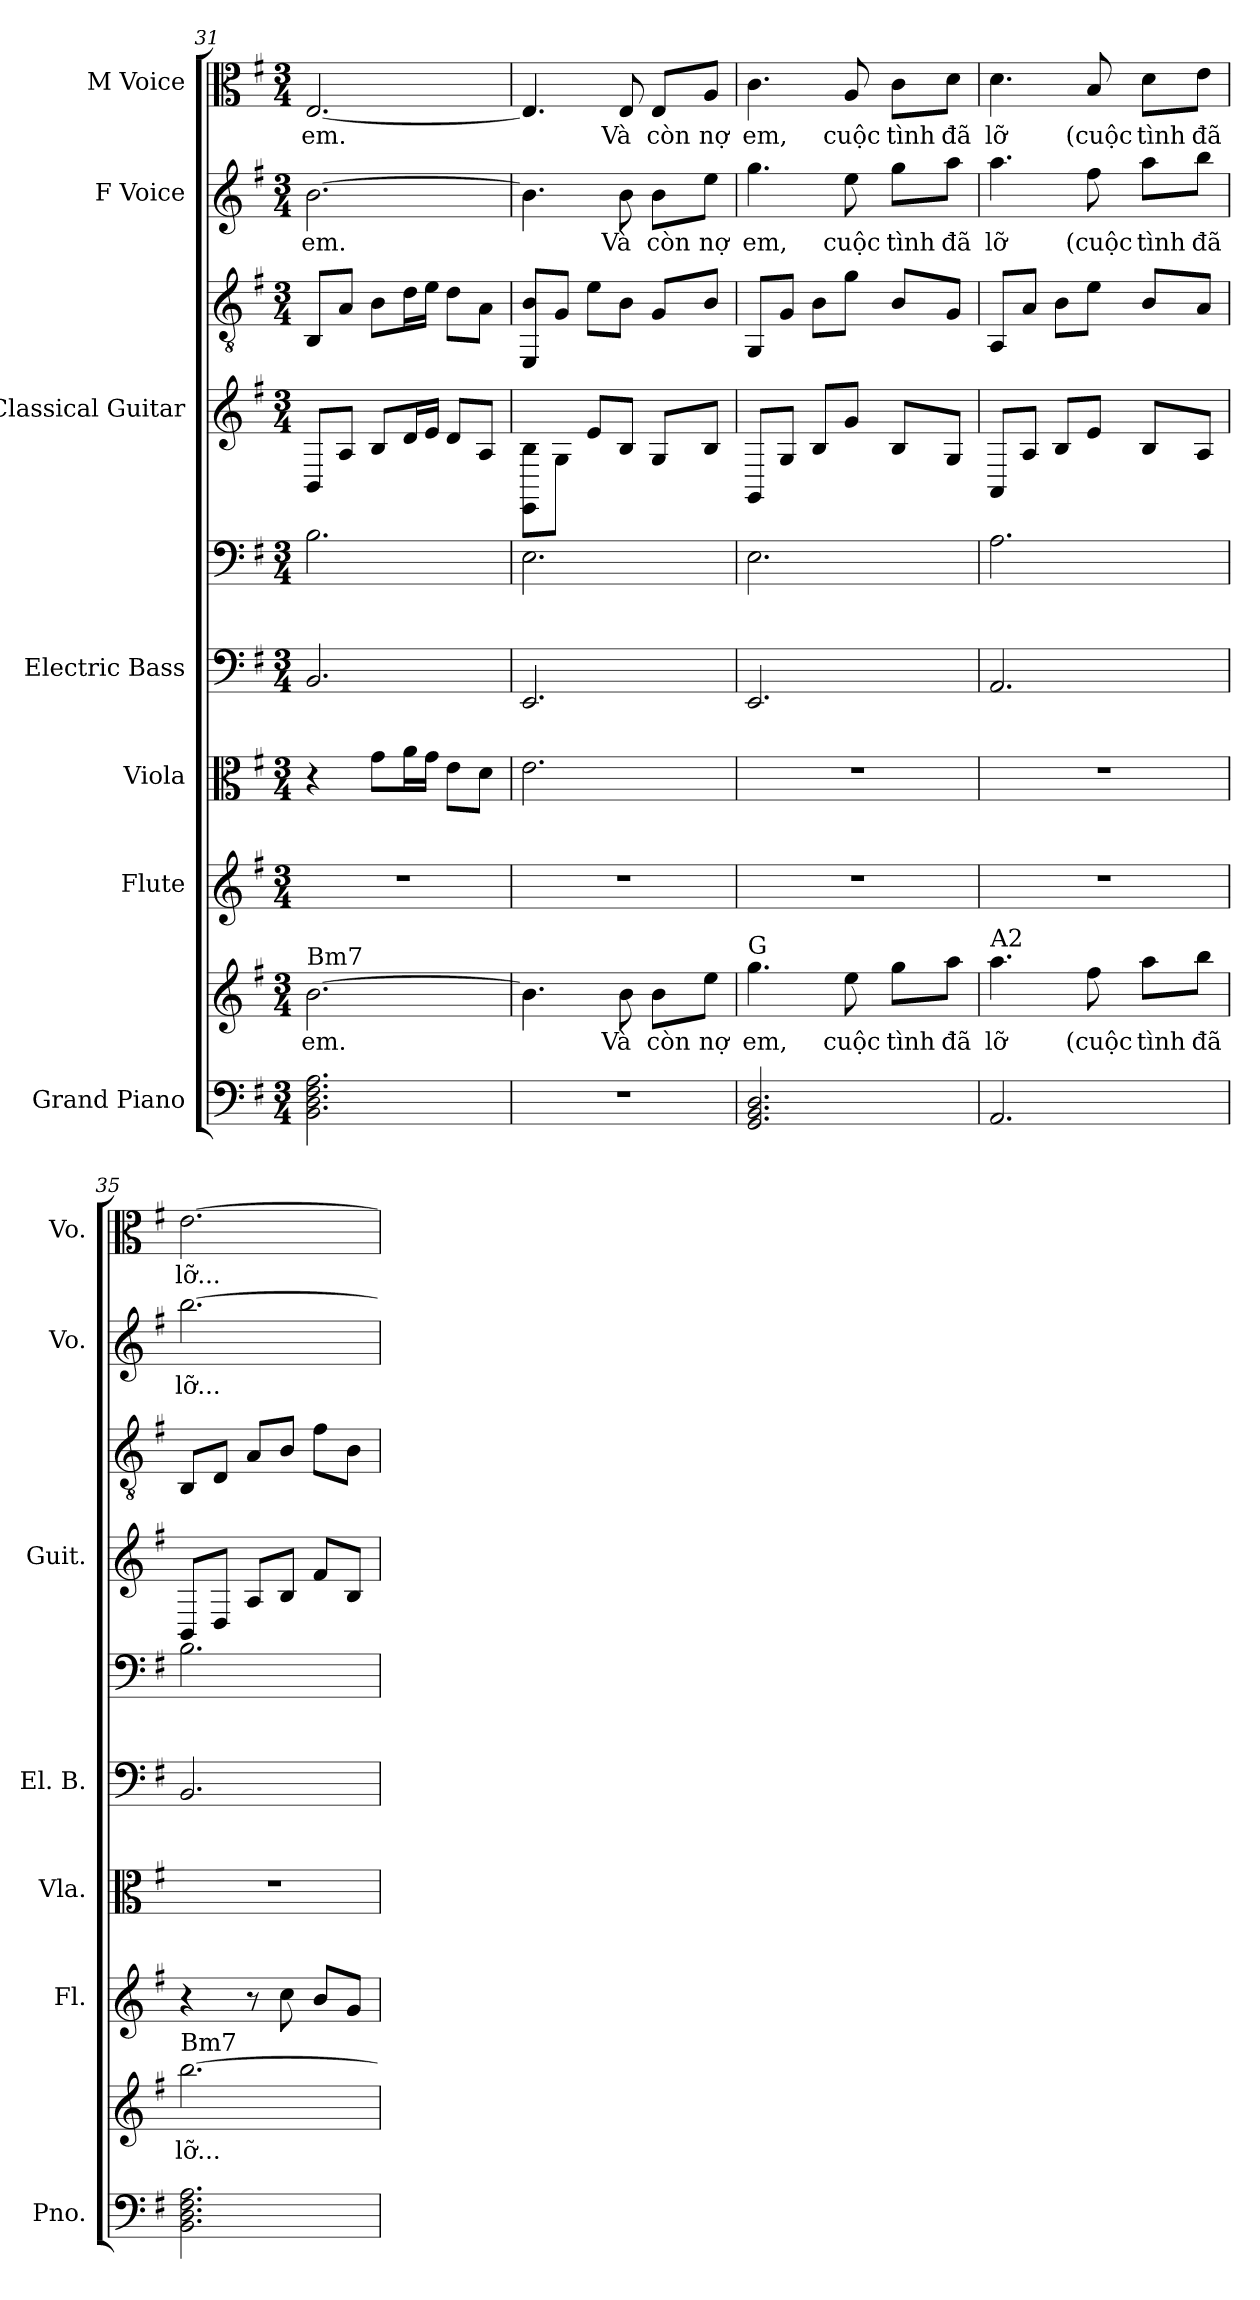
**kern	**kern	**text	**kern	**kern	**kern	**kern	**kern	**kern	**kern	**text	**kern	**text
*part7	*part7	*part7	*part6	*part5	*part4	*part4	*part3	*part3	*part2	*part2	*part1	*part1
*staff10	*staff9	*staff9	*staff8	*staff7	*staff6	*staff5	*staff4	*staff3	*staff2	*staff2	*staff1	*staff1
*I"Grand Piano	*	*	*I"Flute	*I"Viola	*I"Electric Bass	*	*I"Classical Guitar	*	*I"F Voice	*	*I"M Voice	*
*I'Pno.	*	*	*I'Fl.	*I'Vla.	*I'El. B.	*	*I'Guit.	*	*I'Vo.	*	*I'Vo.	*
*clefF4	*clefG2	*	*clefG2	*clefC3	*	*clefF4	*	*clefGv2	*clefG2	*	*clefC3	*
*	*	*	*	*	*ITrd7c12	*ITrd7c12	*	*	*	*	*	*
*k[f#]	*k[f#]	*	*k[f#]	*k[f#]	*k[f#]	*k[f#]	*k[f#]	*k[f#]	*k[f#]	*	*k[f#]	*
*M3/4	*M3/4	*	*M3/4	*M3/4	*M3/4	*M3/4	*M3/4	*M3/4	*M3/4	*	*M3/4	*
=31	=31	=31	=31	=31	=31	=31	=31	=31	=31	=31	=31	=31
!	!LO:TX:a:t=Bm7	!	!	!	!	!	!	!	!	!	!	!
!	!	!LO:LY:b	!	!	!	!	!	!	!	!LO:LY:b	!	!LO:LY:b
2.BB\ 2.D\ 2.F#\ 2.A\	[2.b\	em.	2.r	4r	2.BBB	2.BB\	8BBL	8BB/L	[2.b\	em.	[2.E/	em.
.	.	.	.	.	.	.	8AJ	8A/J	.	.	.	.
.	.	.	.	8g\L	.	.	8BL	8B\L	.	.	.	.
.	.	.	.	16a\L	.	.	16dL	16d\L	.	.	.	.
.	.	.	.	16g\JJ	.	.	16eJJ	16e\JJ	.	.	.	.
.	.	.	.	8e\L	.	.	8dL	8d\L	.	.	.	.
.	.	.	.	8d\J	.	.	8AJ	8A\J	.	.	.	.
=32	=32	=32	=32	=32	=32	=32	=32	=32	=32	=32	=32	=32
2.r	4.b\]	.	2.r	2.e\	2.EEE	2.EE\	8EE\ 8B\L	8EE/ 8B/L	4.b\]	.	4.E/]	.
.	.	.	.	.	.	.	8GJ	8G/J	.	.	.	.
.	.	.	.	.	.	.	8eL	8e\L	.	.	.	.
!	!	!LO:LY:b	!	!	!	!	!	!	!	!LO:LY:b	!	!LO:LY:b
.	8b\	Và	.	.	.	.	8BJ	8B\J	8b\	Và	8E/	Và
!	!	!LO:LY:b	!	!	!	!	!	!	!	!LO:LY:b	!	!LO:LY:b
.	8b\L	còn	.	.	.	.	8GL	8G/L	8b\L	còn	8E/L	còn
!	!	!LO:LY:b	!	!	!	!	!	!	!	!LO:LY:b	!	!LO:LY:b
.	8ee\J	nợ	.	.	.	.	8BJ	8B/J	8ee\J	nợ	8A/J	nợ
=33	=33	=33	=33	=33	=33	=33	=33	=33	=33	=33	=33	=33
!	!LO:TX:a:t=G	!	!	!	!	!	!	!	!	!	!	!
!	!	!LO:LY:b	!	!	!	!	!	!	!	!LO:LY:b	!	!LO:LY:b
2.GG/ 2.BB/ 2.D/	4.gg\	em,	2.r	2.r	2.EEE	2.EE\	8GGL	8GG/L	4.gg\	em,	4.c\	em,
.	.	.	.	.	.	.	8GJ	8G/J	.	.	.	.
.	.	.	.	.	.	.	8BL	8B\L	.	.	.	.
!	!	!LO:LY:b	!	!	!	!	!	!	!	!LO:LY:b	!	!LO:LY:b
.	8ee\	cuộc	.	.	.	.	8gJ	8g\J	8ee\	cuộc	8A/	cuộc
!	!	!LO:LY:b	!	!	!	!	!	!	!	!LO:LY:b	!	!LO:LY:b
.	8gg\L	tình	.	.	.	.	8BL	8B/L	8gg\L	tình	8c\L	tình
!	!	!LO:LY:b	!	!	!	!	!	!	!	!LO:LY:b	!	!LO:LY:b
.	8aa\J	đã	.	.	.	.	8GJ	8G/J	8aa\J	đã	8d\J	đã
!!LO:PB:g=z
=34	=34	=34	=34	=34	=34	=34	=34	=34	=34	=34	=34	=34
!	!LO:TX:a:t=A2	!	!	!	!	!	!	!	!	!	!	!
!	!	!LO:LY:b	!	!	!	!	!	!	!	!LO:LY:b	!	!LO:LY:b
2.AA/	4.aa\	lỡ	2.r	2.r	2.AAA	2.AA\	8AAL	8AA/L	4.aa\	lỡ	4.d\	lỡ
.	.	.	.	.	.	.	8AJ	8A/J	.	.	.	.
.	.	.	.	.	.	.	8BL	8B\L	.	.	.	.
!	!	!LO:LY:b	!	!	!	!	!	!	!	!LO:LY:b	!	!LO:LY:b
.	8ff#\	(cuộc	.	.	.	.	8eJ	8e\J	8ff#\	(cuộc	8B/	(cuộc
!	!	!LO:LY:b	!	!	!	!	!	!	!	!LO:LY:b	!	!LO:LY:b
.	8aa\L	tình	.	.	.	.	8BL	8B/L	8aa\L	tình	8d\L	tình
!	!	!LO:LY:b	!	!	!	!	!	!	!	!LO:LY:b	!	!LO:LY:b
.	8bb\J	đã	.	.	.	.	8AJ	8A/J	8bb\J	đã	8e\J	đã
=35	=35	=35	=35	=35	=35	=35	=35	=35	=35	=35	=35	=35
!	!LO:TX:a:t=Bm7	!	!	!	!	!	!	!	!	!	!	!
!	!	!LO:LY:b	!	!	!	!	!	!	!	!LO:LY:b	!	!LO:LY:b
2.BB\ 2.D\ 2.F#\ 2.A\	[2.bb\	lỡ...-	4r	2.r	2.BBB	2.BB\	8BBL	8BB/L	[2.bb\	lỡ...-	[2.e\	lỡ...-
.	.	.	.	.	.	.	8DJ	8D/J	.	.	.	.
.	.	.	8r	.	.	.	8AL	8A/L	.	.	.	.
.	.	.	8cc\	.	.	.	8BJ	8B/J	.	.	.	.
.	.	.	8b/L	.	.	.	8f#L	8f#\L	.	.	.	.
.	.	.	8g/J	.	.	.	8BJ	8B\J	.	.	.	.
=	=	=	=	=	=	=	=	=	=	=	=	=
*-	*-	*-	*-	*-	*-	*-	*-	*-	*-	*-	*-	*-
